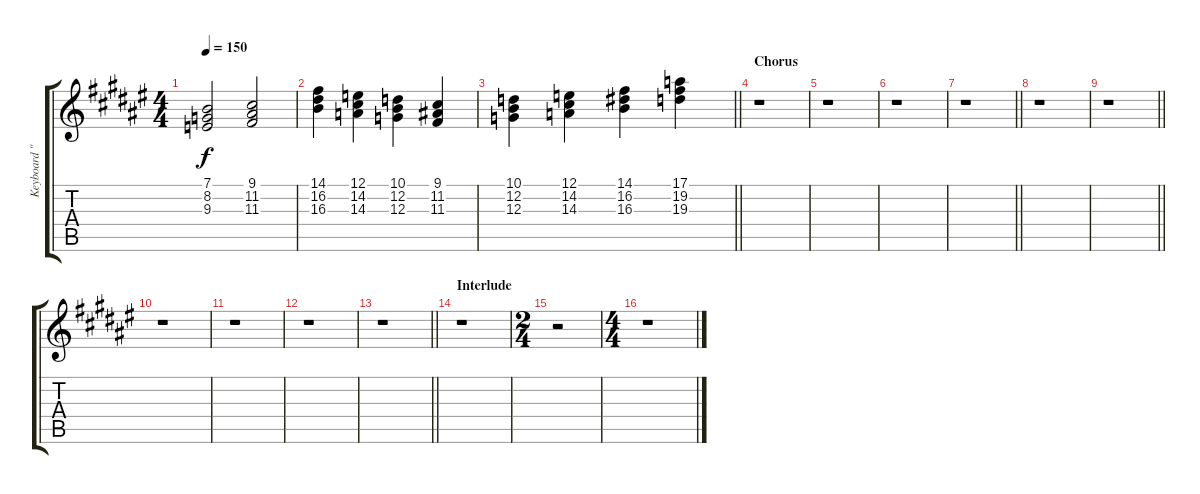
\track ("Keyboard \"Right Hand\"" "Keyboard \"") {instrument stringensemble1}
\staff {score tabs}
\tuning (E4 B3 G3 D3 A2 E2) {hide}
\ts (4 4)
\tempo 150
\clef g2
\ks d#minor
(7.1 8.2 9.3).2{dy f} (9.1 11.2 11.3).2 |
(14.1 16.2 16.3).4 (12.1 14.2 14.3).4 (10.1 12.2 12.3).4 (9.1 11.2 11.3).4 |
\barLineRight lightlight
(10.1 12.2 12.3).4 (12.1 14.2 14.3).4 (14.1 16.2 16.3).4 (17.1 19.2 19.3).4 |
\section ("" "Chorus")
r.1 |
r.1 |
r.1 |
\barLineRight lightlight
r.1 |
r.1 |
\barLineRight lightlight
r.1 |
r.1 |
r.1 |
r.1 |
\barLineRight lightlight
r.1 |
\section ("" "Interlude")
r.1 |
\ts (2 4)
r.2 |
\ts (4 4)
r.1
